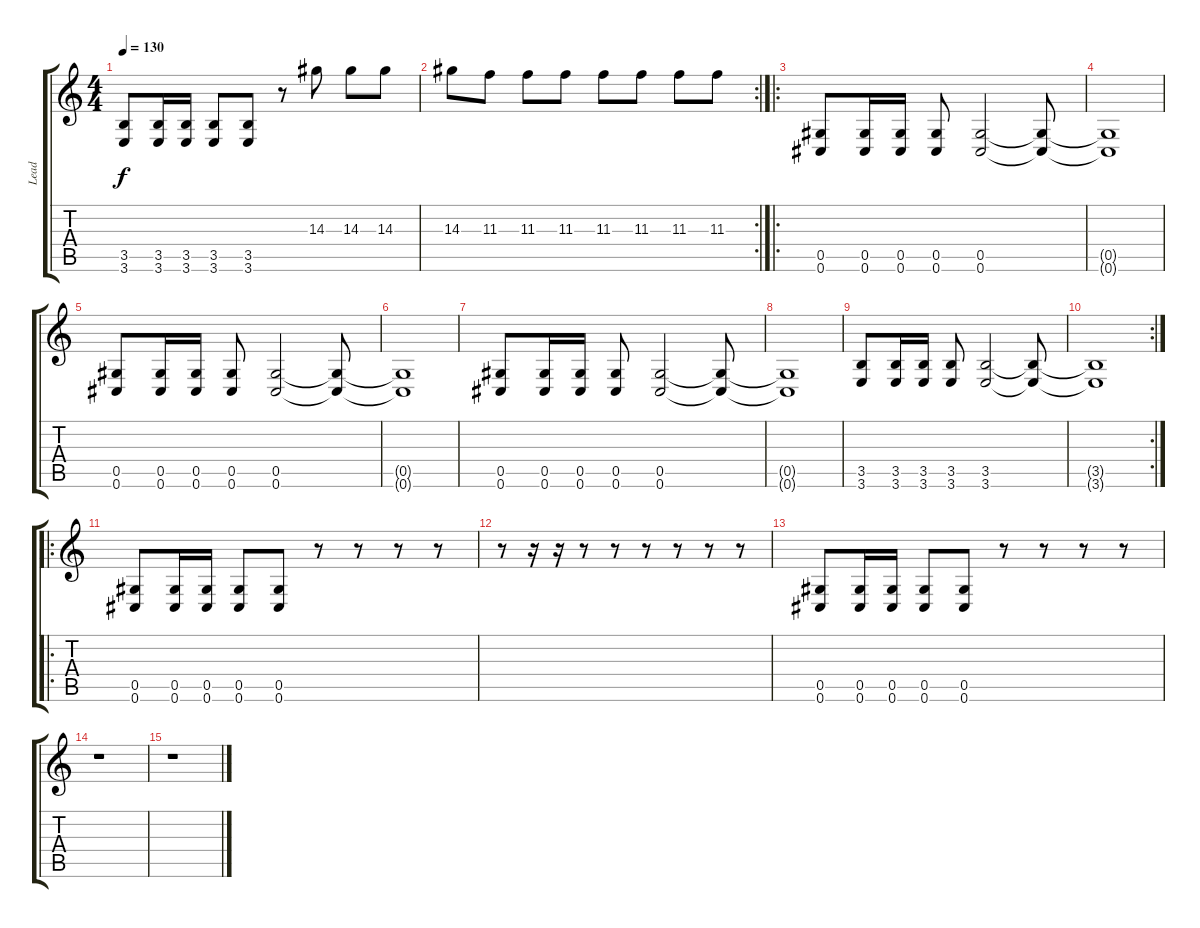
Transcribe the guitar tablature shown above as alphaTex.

\track ("Lead" "Lead") {instrument distortionguitar}
\staff {score tabs}
\tuning (Eb4 Bb3 Gb3 Db3 Ab2 Db2) {hide}
\ts (4 4)
\tempo 130
\clef g2
\ks c
(3.5 3.6).8{dy f} (3.5 3.6).16 (3.5 3.6).16 (3.5 3.6).8 (3.5 3.6).8 r.8 14.3.8 14.3.8 14.3.8 |
\rc 2
14.3.8 11.3.8 11.3.8 11.3.8 11.3.8 11.3.8 11.3.8 11.3.8 |
\ro
(0.5 0.6).8 (0.5 0.6).16 (0.5 0.6).16 (0.5 0.6).8 (0.5 0.6).2 (0.5{t} 0.6{t}).8 |
(0.5{t} 0.6{t}).1 |
(0.5 0.6).8 (0.5 0.6).16 (0.5 0.6).16 (0.5 0.6).8 (0.5 0.6).2 (0.5{t} 0.6{t}).8 |
(0.5{t} 0.6{t}).1 |
(0.5 0.6).8 (0.5 0.6).16 (0.5 0.6).16 (0.5 0.6).8 (0.5 0.6).2 (0.5{t} 0.6{t}).8 |
(0.5{t} 0.6{t}).1 |
(3.5 3.6).8 (3.5 3.6).16 (3.5 3.6).16 (3.5 3.6).8 (3.5 3.6).2 (3.5{t} 3.6{t}).8 |
\rc 2
(3.5{t} 3.6{t}).1 |
\ro
(0.5 0.6).8 (0.5 0.6).16 (0.5 0.6).16 (0.5 0.6).8 (0.5 0.6).8 r.8 r.8 r.8 r.8 |
r.8 r.16 r.16 r.8 r.8 r.8 r.8 r.8 r.8 |
(0.5 0.6).8 (0.5 0.6).16 (0.5 0.6).16 (0.5 0.6).8 (0.5 0.6).8 r.8 r.8 r.8 r.8 |
r.1 |
r.1
